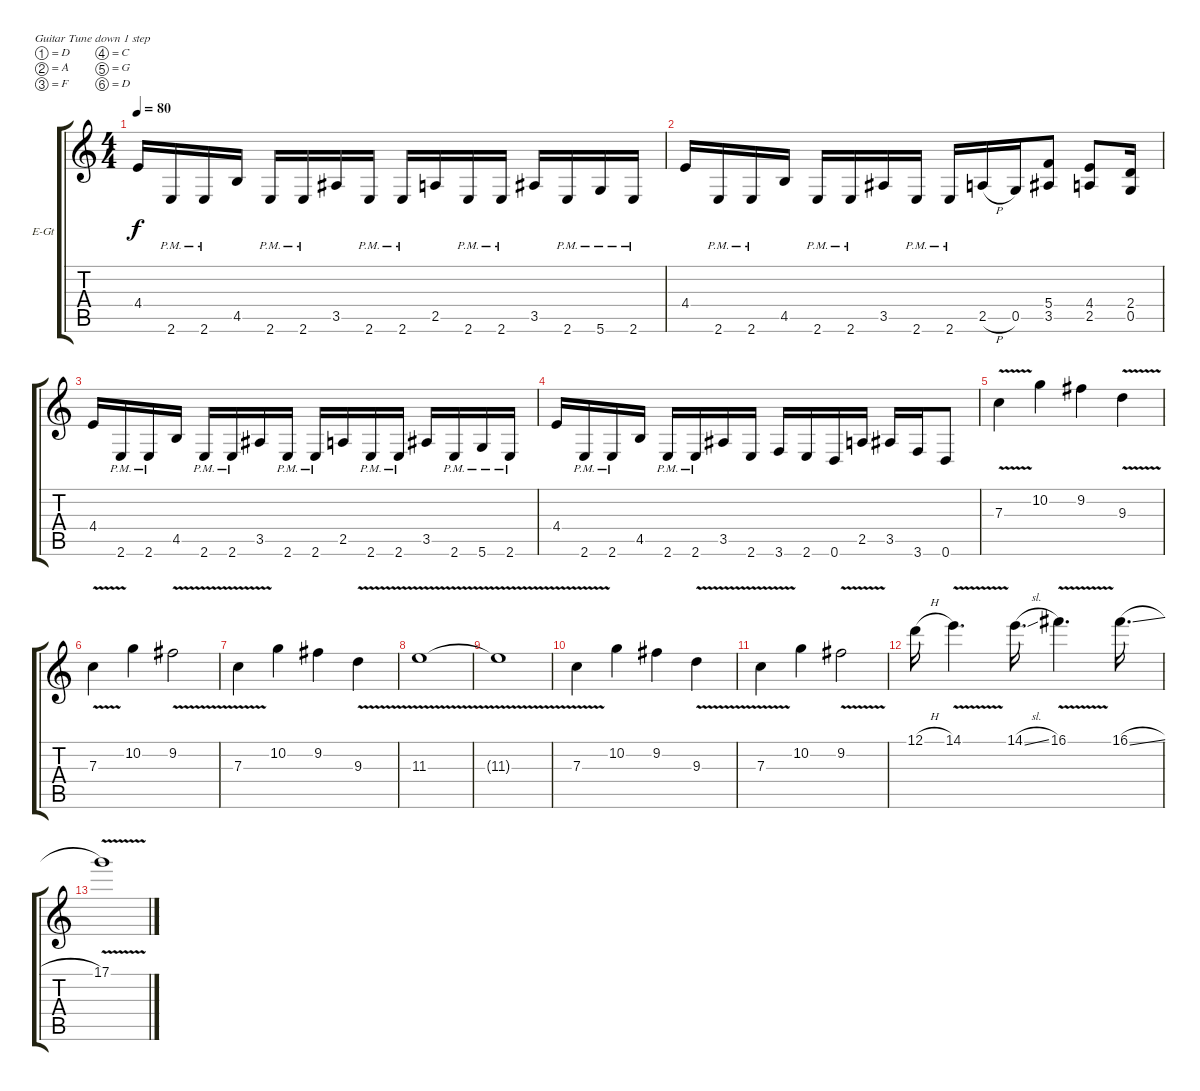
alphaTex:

\defaultSystemsLayout 4
\bracketExtendMode groupsimilarinstruments
\firstSystemTrackNameOrientation horizontal
\otherSystemsTrackNameOrientation horizontal
\track ("Extra Guitar #1" "E-Gt") {instrument distortionguitar}
\staff {score tabs}
\tuning (D4 A3 F3 C3 G2 D2)
\ts (4 4)
\tempo 80
\clef g2
\ks c
4.4.16{dy f} 2.6{pm}.16 2.6{pm}.16 4.5.16 2.6{pm}.16 2.6{pm}.16 3.5.16 2.6{pm}.16 2.6{pm}.16 2.5.16 2.6{pm}.16 2.6{pm}.16 3.5.16 2.6{pm}.16 5.6{pm}.16 2.6{pm}.16 |
4.4.16 2.6{pm}.16 2.6{pm}.16 4.5.16 2.6{pm}.16 2.6{pm}.16 3.5.16 2.6{pm}.16 2.6{pm}.16 2.5{h}.16 0.5.16 (3.5 5.4).8 (2.5 4.4).8 (0.5 2.4).16 |
4.4.16 2.6{pm}.16 2.6{pm}.16 4.5.16 2.6{pm}.16 2.6{pm}.16 3.5.16 2.6{pm}.16 2.6{pm}.16 2.5.16 2.6{pm}.16 2.6{pm}.16 3.5.16 2.6{pm}.16 5.6{pm}.16 2.6{pm}.16 |
4.4.16 2.6{pm}.16 2.6{pm}.16 4.5.16 2.6{pm}.16 2.6{pm}.16 3.5.16 2.6.16 3.6.16 2.6.16 0.6.16 2.5.16 3.5.16 3.6.16 0.6.8 |
7.3{v}.4 10.2.4 9.2.4 9.3{v}.4 |
7.3{v}.4 10.2.4 9.2{v}.2 |
7.3{v}.4 10.2.4 9.2.4 9.3{v}.4 |
11.3{v}.1 |
11.3{t}.1 |
7.3{v}.4 10.2.4 9.2.4 9.3{v}.4 |
7.3{v}.4 10.2.4 9.2{v}.2 |
12.1{h}.16 14.1{v}.4{d} 14.1{sl}.16{d} 16.1{v}.4{d} 16.1{sl}.16{d} |
17.1{v}.1
